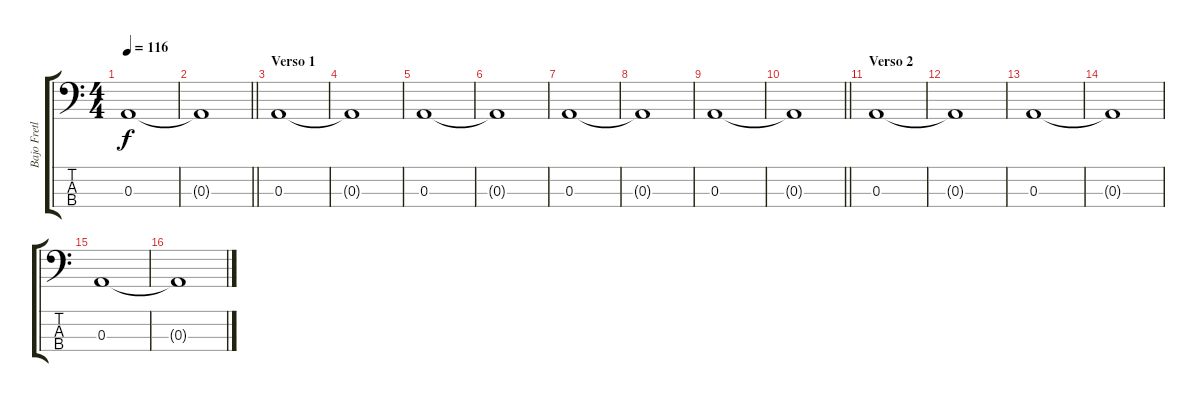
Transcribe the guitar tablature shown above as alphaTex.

\track ("Bajo Fretless" "Bajo Fretl") {instrument electricbassfinger}
\staff {score tabs}
\tuning (G2 D2 A1 E1) {hide}
\ts (4 4)
\tempo 116
\clef f4
\ks c
0.3.1{dy f} |
\barLineRight lightlight
0.3{t}.1 |
\section ("" "Verso 1")
0.3.1 |
0.3{t}.1 |
0.3.1 |
0.3{t}.1 |
0.3.1 |
0.3{t}.1 |
0.3.1 |
\barLineRight lightlight
0.3{t}.1 |
\section ("" "Verso 2")
0.3.1 |
0.3{t}.1 |
0.3.1 |
0.3{t}.1 |
0.3.1 |
0.3{t}.1
